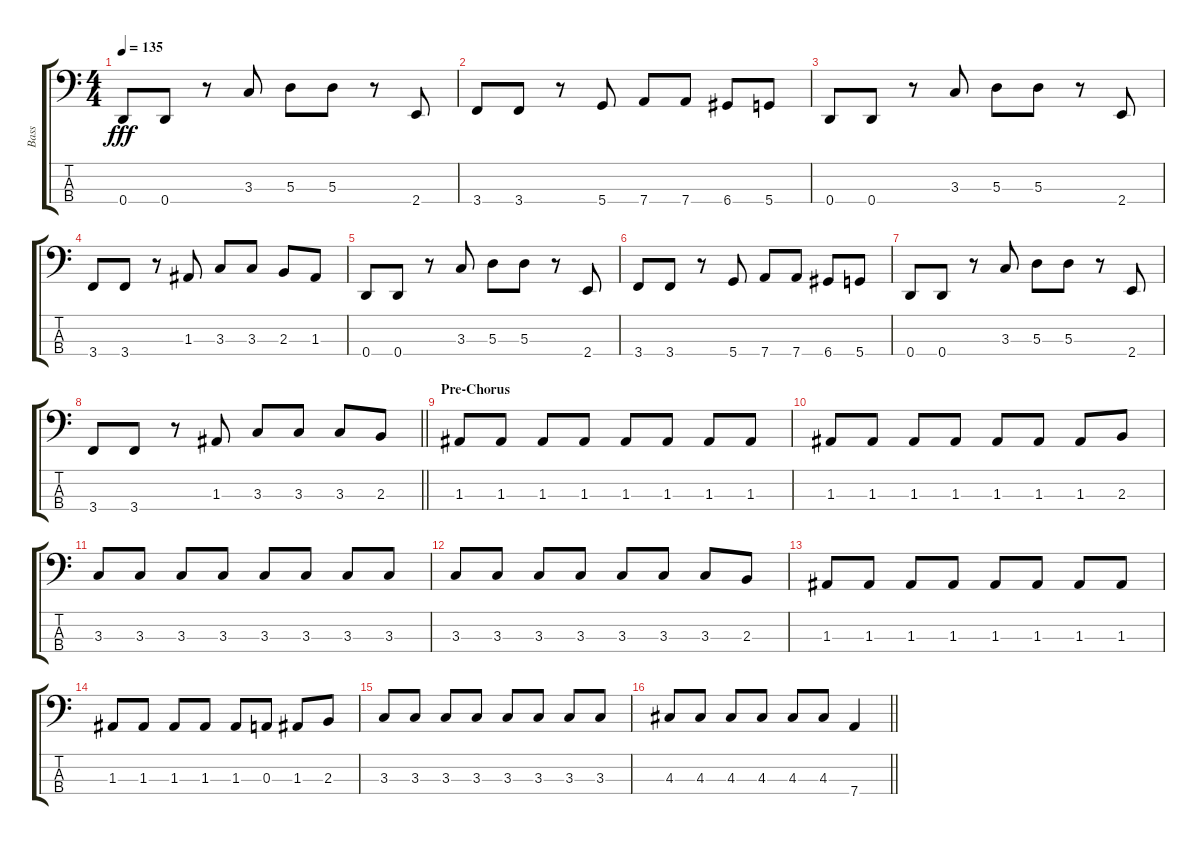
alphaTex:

\track ("Bass" "Bass") {instrument electricbassfinger}
\staff {score tabs}
\tuning (G2 D2 A1 D1) {hide}
\ts (4 4)
\tempo 135
\clef f4
\ks c
0.4.8{dy fff} 0.4.8 r.8 3.3.8 5.3.8 5.3.8 r.8 2.4.8 |
3.4.8 3.4.8 r.8 5.4.8 7.4.8 7.4.8 6.4.8 5.4.8 |
0.4.8 0.4.8 r.8 3.3.8 5.3.8 5.3.8 r.8 2.4.8 |
3.4.8 3.4.8 r.8 1.3.8 3.3.8 3.3.8 2.3.8 1.3.8 |
0.4.8 0.4.8 r.8 3.3.8 5.3.8 5.3.8 r.8 2.4.8 |
3.4.8 3.4.8 r.8 5.4.8 7.4.8 7.4.8 6.4.8 5.4.8 |
0.4.8 0.4.8 r.8 3.3.8 5.3.8 5.3.8 r.8 2.4.8 |
\barLineRight lightlight
3.4.8 3.4.8 r.8 1.3.8 3.3.8 3.3.8 3.3.8 2.3.8 |
\section ("" "Pre-Chorus")
1.3.8 1.3.8 1.3.8 1.3.8 1.3.8 1.3.8 1.3.8 1.3.8 |
1.3.8 1.3.8 1.3.8 1.3.8 1.3.8 1.3.8 1.3.8 2.3.8 |
3.3.8 3.3.8 3.3.8 3.3.8 3.3.8 3.3.8 3.3.8 3.3.8 |
3.3.8 3.3.8 3.3.8 3.3.8 3.3.8 3.3.8 3.3.8 2.3.8 |
1.3.8 1.3.8 1.3.8 1.3.8 1.3.8 1.3.8 1.3.8 1.3.8 |
1.3.8 1.3.8 1.3.8 1.3.8 1.3.8 0.3.8 1.3.8 2.3.8 |
3.3.8 3.3.8 3.3.8 3.3.8 3.3.8 3.3.8 3.3.8 3.3.8 |
\barLineRight lightlight
4.3.8 4.3.8 4.3.8 4.3.8 4.3.8 4.3.8 7.4{ss}.4
